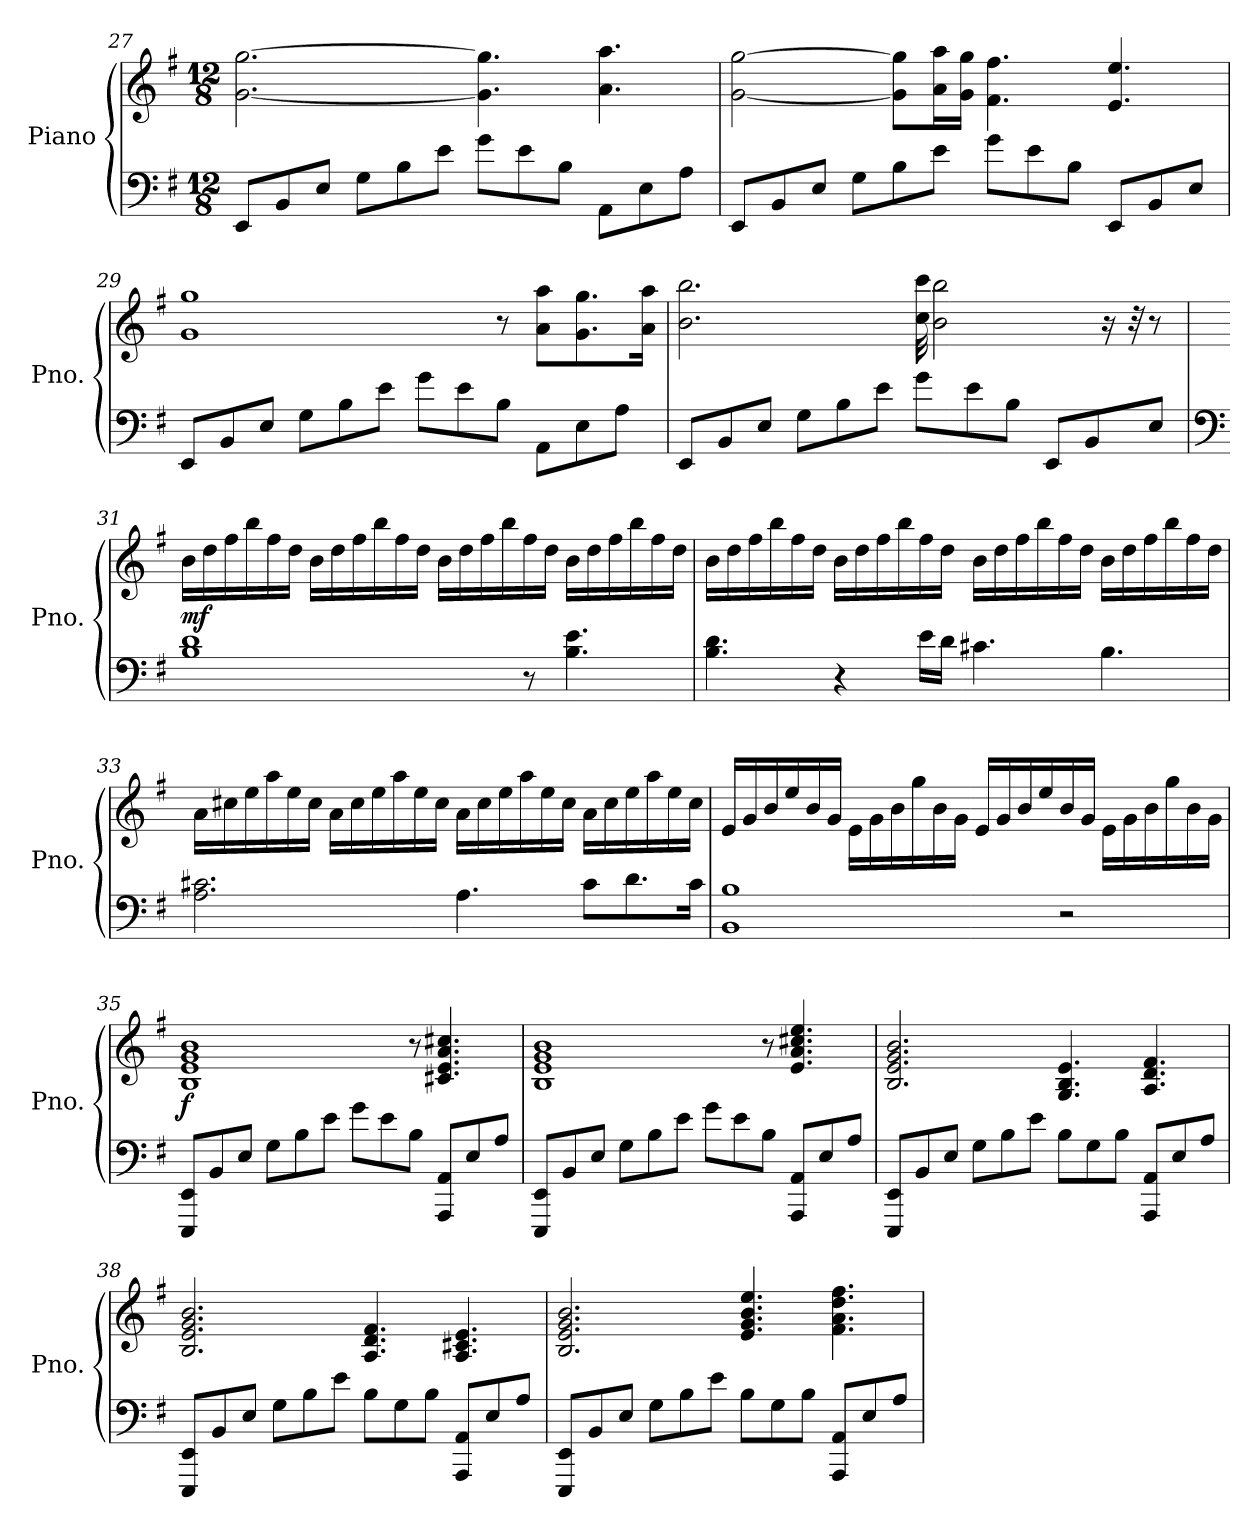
**kern	**kern	**dynam
*part1	*part1	*part1
*staff2	*staff1	*staff1/2
*I"Piano	*	*
*I'Pno.	*	*
!!LO:LB:g=z
*clefF4	*clefG2	*
*k[f#]	*k[f#]	*
*M12/8	*M12/8	*
=27	=27	=27
8EE/L	[2.g\ [2.gg\	.
8BB/	.	.
8E/J	.	.
8G\L	.	.
8B\	.	.
8e\J	.	.
8g\L	4.g\] 4.gg\]	.
8e\	.	.
8B\J	.	.
8AA\L	4.a\ 4.aa\	.
8E\	.	.
8A\J	.	.
=28	=28	=28
8EE/L	[2g\ [2gg\	.
8BB/	.	.
8E/J	.	.
8G\L	.	.
8B\	8g\] 8gg\]L	.
8e\J	16a\ 16aa\L	.
.	16g\ 16gg\JJ	.
8g\L	4.f#\ 4.ff#\	.
8e\	.	.
8B\J	.	.
8EE/L	4.e/ 4.ee/	.
8BB/	.	.
8E/J	.	.
=29	=29	=29
8EE/L	1g 1gg	.
8BB/	.	.
8E/J	.	.
8G\L	.	.
8B\	.	.
8e\J	.	.
8g\L	.	.
8e\	.	.
8B\J	8r	.
8AA\L	8a\ 8aa\L	.
8E\	8.g\ 8.gg\	.
8A\J	.	.
.	16a\ 16aa\Jk	.
!!LO:LB:g=z
=30	=30	=30
8EE/L	2.b\ 2.bb\	.
8BB/	.	.
8E/J	.	.
8G\L	.	.
8B\	.	.
8e\J	.	.
8g\L	32cc\ 32ccc\	.
.	2b\ 2bb\	.
8e\	.	.
8B\J	.	.
8EE/L	.	.
8BB/	.	.
.	16r	.
.	32r	.
8E/J	8r	.
=31	=31	=31
*clefF4	*	*
!	!	!LO:DY:b
1B 1d	16b\LL	mf
.	16dd\	.
.	16ff#\	.
.	16bb\	.
.	16ff#\	.
.	16dd\JJ	.
.	16b\LL	.
.	16dd\	.
.	16ff#\	.
.	16bb\	.
.	16ff#\	.
.	16dd\JJ	.
.	16b\LL	.
.	16dd\	.
.	16ff#\	.
.	16bb\	.
8r	16ff#\	.
.	16dd\JJ	.
4.B\ 4.e\	16b\LL	.
.	16dd\	.
.	16ff#\	.
.	16bb\	.
.	16ff#\	.
.	16dd\JJ	.
!!LO:LB:g=z
=32	=32	=32
4.B\ 4.d\	16b\LL	.
.	16dd\	.
.	16ff#\	.
.	16bb\	.
.	16ff#\	.
.	16dd\JJ	.
4r	16b\LL	.
.	16dd\	.
.	16ff#\	.
.	16bb\	.
16e\LL	16ff#\	.
16d\JJ	16dd\JJ	.
4.c#X\	16b\LL	.
.	16dd\	.
.	16ff#\	.
.	16bb\	.
.	16ff#\	.
.	16dd\JJ	.
4.B\	16b\LL	.
.	16dd\	.
.	16ff#\	.
.	16bb\	.
.	16ff#\	.
.	16dd\JJ	.
=33	=33	=33
2.A\ 2.c#X\	16a\LL	.
.	16cc#X\	.
.	16ee\	.
.	16aa\	.
.	16ee\	.
.	16cc#\JJ	.
.	16a\LL	.
.	16cc#\	.
.	16ee\	.
.	16aa\	.
.	16ee\	.
.	16cc#\JJ	.
4.A\	16a\LL	.
.	16cc#\	.
.	16ee\	.
.	16aa\	.
.	16ee\	.
.	16cc#\JJ	.
8c#\L	16a\LL	.
.	16cc#\	.
8.d\	16ee\	.
.	16aa\	.
.	16ee\	.
16c#\Jk	16cc#\JJ	.
!!LO:PB:g=z
=34	=34	=34
1BB 1B	16e/LL	.
.	16g/	.
.	16b/	.
.	16ee/	.
.	16b/	.
.	16g/JJ	.
.	16e\LL	.
.	16g\	.
.	16b\	.
.	16gg\	.
.	16b\	.
.	16g\JJ	.
.	16e/LL	.
.	16g/	.
.	16b/	.
.	16ee/	.
2r	16b/	.
.	16g/JJ	.
.	16e\LL	.
.	16g\	.
.	16b\	.
.	16gg\	.
.	16b\	.
.	16g\JJ	.
=35	=35	=35
!	!	!LO:DY:b
8EEE/ 8EE/L	1B 1e 1g 1b	f
8BB/	.	.
8E/J	.	.
8G\L	.	.
8B\	.	.
8e\J	.	.
8g\L	.	.
8e\	.	.
8B\J	8r	.
8AAA/ 8AA/L	4.c#X/ 4.e/ 4.a/ 4.cc#X/	.
8E/	.	.
8A/J	.	.
=36	=36	=36
8EEE/ 8EE/L	1B 1e 1g 1b	.
8BB/	.	.
8E/J	.	.
8G\L	.	.
8B\	.	.
8e\J	.	.
8g\L	.	.
8e\	.	.
8B\J	8r	.
8AAA/ 8AA/L	4.e/ 4.a/ 4.cc#X/ 4.ee/	.
8E/	.	.
8A/J	.	.
!!LO:LB:g=z
=37	=37	=37
8EEE/ 8EE/L	2.B/ 2.e/ 2.g/ 2.b/	.
8BB/	.	.
8E/J	.	.
8G\L	.	.
8B\	.	.
8e\J	.	.
8B\L	4.G/ 4.B/ 4.e/	.
8G\	.	.
8B\J	.	.
8AAA/ 8AA/L	4.A/ 4.d/ 4.f#/	.
8E/	.	.
8A/J	.	.
=38	=38	=38
8EEE/ 8EE/L	2.B/ 2.e/ 2.g/ 2.b/	.
8BB/	.	.
8E/J	.	.
8G\L	.	.
8B\	.	.
8e\J	.	.
8B\L	4.A/ 4.d/ 4.f#/	.
8G\	.	.
8B\J	.	.
8AAA/ 8AA/L	4.A/ 4.c#X/ 4.e/	.
8E/	.	.
8A/J	.	.
=39	=39	=39
8EEE/ 8EE/L	2.B/ 2.e/ 2.g/ 2.b/	.
8BB/	.	.
8E/J	.	.
8G\L	.	.
8B\	.	.
8e\J	.	.
8B\L	4.e/ 4.g/ 4.b/ 4.ee/	.
8G\	.	.
8B\J	.	.
8AAA/ 8AA/L	4.f#\ 4.a\ 4.dd\ 4.ff#\	.
8E/	.	.
8A/J	.	.
=	=	=
*-	*-	*-
